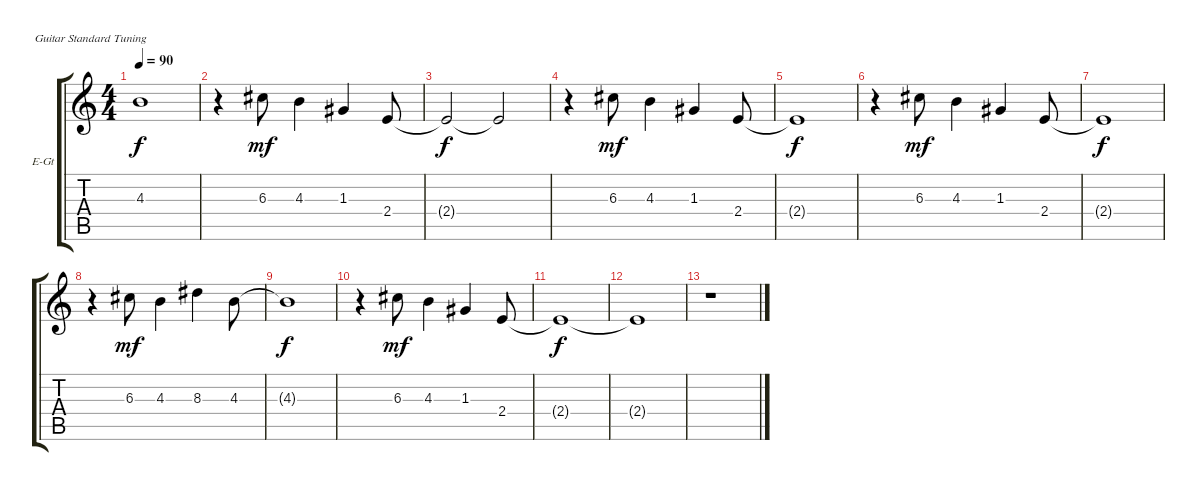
\bracketExtendMode groupsimilarinstruments
\firstSystemTrackNameOrientation horizontal
\otherSystemsTrackNameOrientation horizontal
\track ("Vocals (Costello)" "E-Gt") {instrument electricguitarjazz}
\staff {score tabs}
\tuning (E4 B3 G3 D3 A2 E2)
\ts (4 4)
\tempo 90
\clef g2
\ks c
4.3{t}.1{dy f} |
r.4 6.3.8{dy mf} 4.3.4 1.3.4 2.4.8 |
2.4{t}.2{dy f} 2.4{t}.2 |
r.4 6.3.8{dy mf} 4.3.4 1.3.4 2.4.8 |
2.4{t}.1{dy f} |
r.4 6.3.8{dy mf} 4.3.4 1.3.4 2.4.8 |
2.4{t}.1{dy f} |
r.4 6.3.8{dy mf} 4.3.4 8.3.4 4.3.8 |
4.3{t}.1{dy f} |
r.4 6.3.8{dy mf} 4.3.4 1.3.4 2.4.8 |
2.4{t}.1{dy f} |
2.4{t}.1 |
r.1
